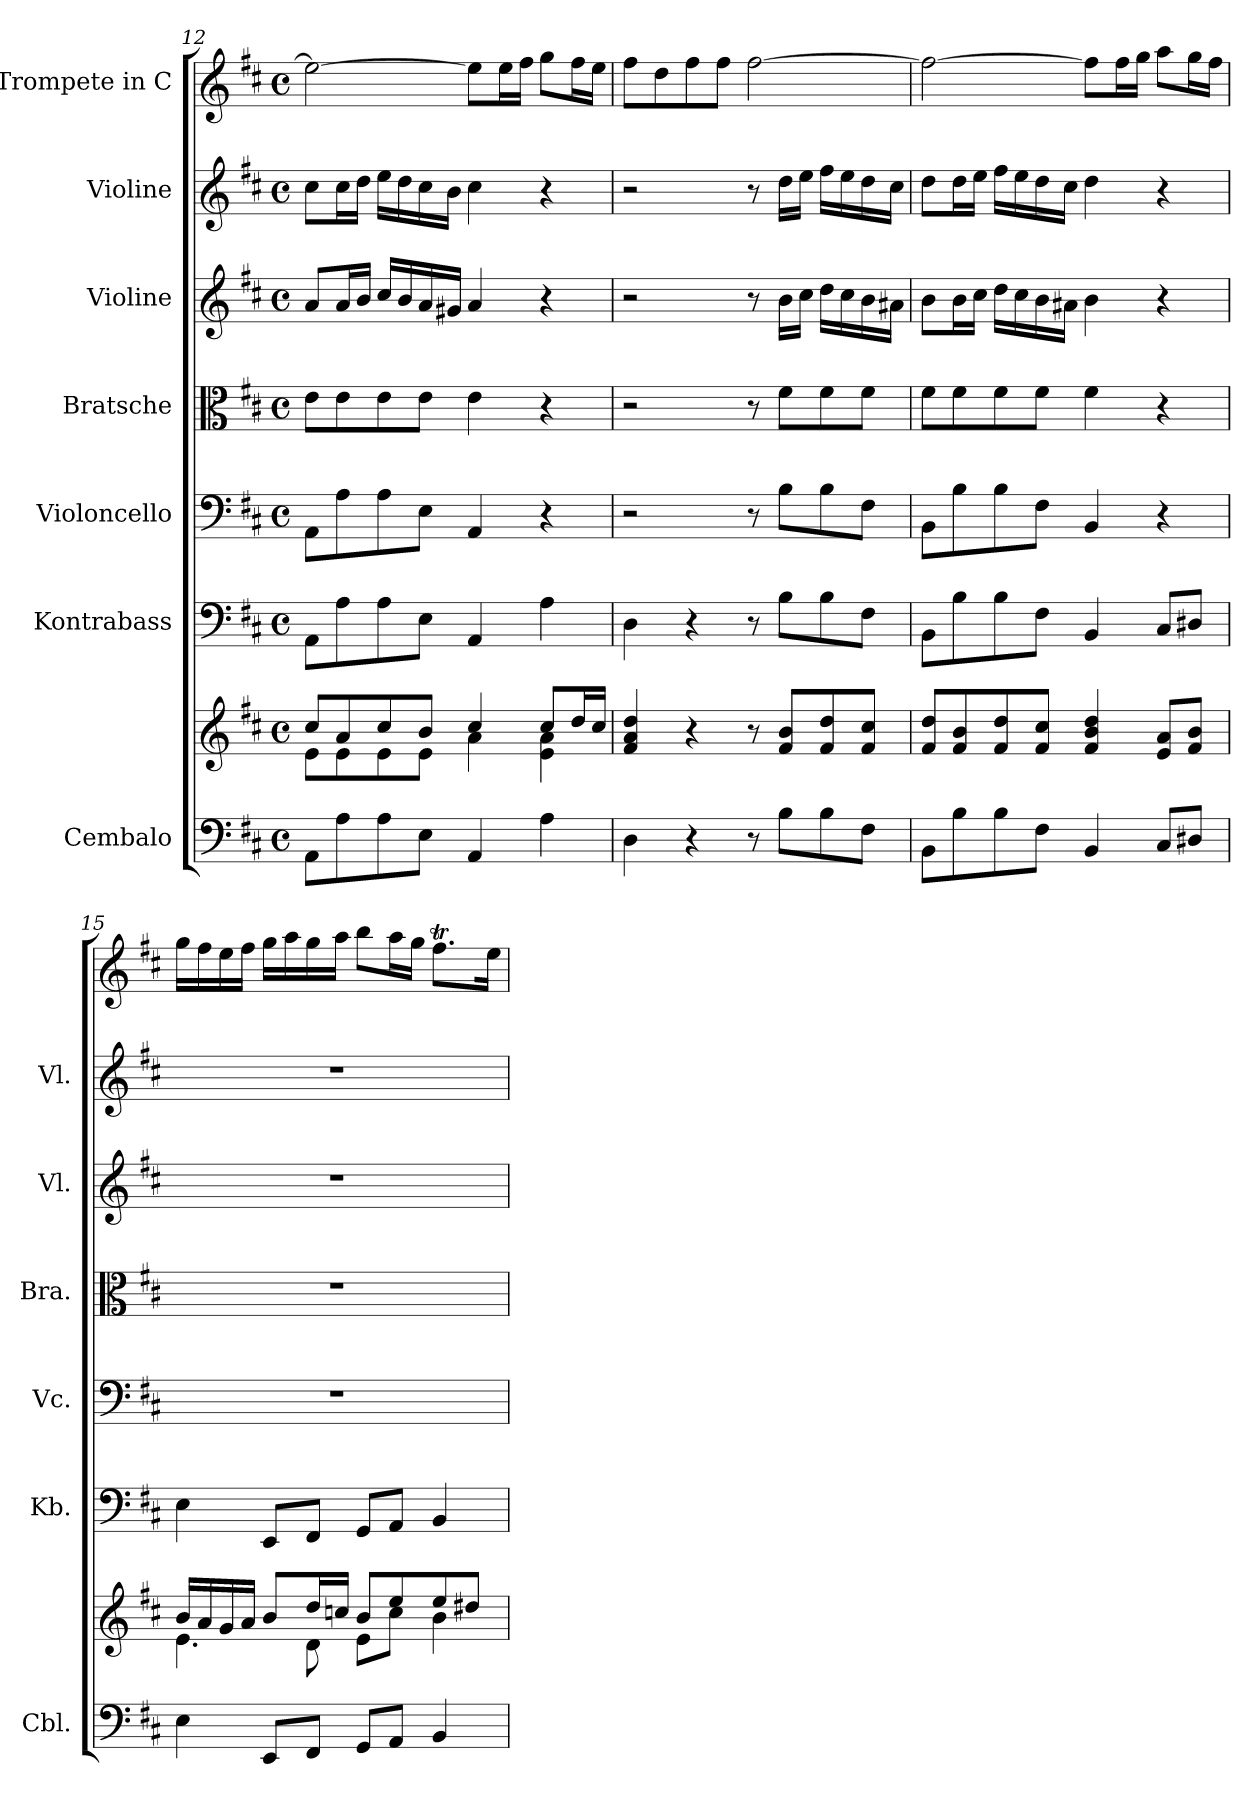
**kern	**kern	**kern	**kern	**kern	**kern	**kern	**kern
*part7	*part7	*part6	*part5	*part4	*part3	*part2	*part1
*staff8	*staff7	*staff6	*staff5	*staff4	*staff3	*staff2	*staff1
*I"Cembalo	*	*I"Kontrabass	*I"Violoncello	*I"Bratsche	*I"Violine	*I"Violine	*I"Trompete in C
*I'Cbl.	*	*I'Kb.	*I'Vc.	*I'Bra.	*I'Vl.	*I'Vl.	*
!!LO:LB:g=z
*clefF4	*clefG2	*clefF4	*clefF4	*clefC3	*clefG2	*clefG2	*clefG2
*	*	*ITrd7c12	*	*	*	*	*
*k[f#c#]	*k[f#c#]	*k[f#c#]	*k[f#c#]	*k[f#c#]	*k[f#c#]	*k[f#c#]	*k[f#c#]
*M4/4	*M4/4	*M4/4	*M4/4	*M4/4	*M4/4	*M4/4	*M4/4
*met(c)	*met(c)	*met(c)	*met(c)	*met(c)	*met(c)	*met(c)	*met(c)
=12	=12	=12	=12	=12	=12	=12	=12
*	*^	*	*	*	*	*	*
8AA\L	8cc#/L	8e\L	8AAA\L	8AA\L	8e\L	8a/L	8cc#\L	2ee\_
8A\	8a/	8e\	8AA\	8A\	8e\	16a/L	16cc#\L	.
.	.	.	.	.	.	16b/JJ	16dd\JJ	.
8A\	8cc#/	8e\	8AA\	8A\	8e\	16cc#/LL	16ee\LL	.
.	.	.	.	.	.	16b/	16dd\	.
8E\J	8b/J	8e\J	8EE\J	8E\J	8e\J	16a/	16cc#\	.
.	.	.	.	.	.	16g#X/JJ	16b\JJ	.
4AA/	4cc#/	4a\	4AAA/	4AA/	4e\	4a/	4cc#\	8ee\L]
.	.	.	.	.	.	.	.	16ee\L
.	.	.	.	.	.	.	.	16ff#\JJ
4A\	8cc#/L	4e\ 4a\	4AA\	4r	4r	4r	4r	8gg\L
.	16dd/L	.	.	.	.	.	.	16ff#\L
.	16cc#/JJ	.	.	.	.	.	.	16ee\JJ
*	*v	*v	*	*	*	*	*	*
=13	=13	=13	=13	=13	=13	=13	=13
4D\	4f#/ 4a/ 4dd/	4DD\	2r	2r	2r	2r	8ff#\L
.	.	.	.	.	.	.	8dd\
4r	4r	4r	.	.	.	.	8ff#\
.	.	.	.	.	.	.	8ff#\J
8r	8r	8r	8r	8r	8r	8r	[2ff#\
8B\L	8f#/ 8b/L	8BB\L	8B\L	8f#\L	16b\LL	16dd\LL	.
.	.	.	.	.	16cc#\JJ	16ee\JJ	.
8B\	8f#/ 8dd/	8BB\	8B\	8f#\	16dd\LL	16ff#\LL	.
.	.	.	.	.	16cc#\	16ee\	.
8F#\J	8f#/ 8cc#/J	8FF#\J	8F#\J	8f#\J	16b\	16dd\	.
.	.	.	.	.	16a#X\JJ	16cc#\JJ	.
=14	=14	=14	=14	=14	=14	=14	=14
8BB\L	8f#/ 8dd/L	8BBB\L	8BB\L	8f#\L	8b\L	8dd\L	2ff#\_
8B\	8f#/ 8b/	8BB\	8B\	8f#\	16b\L	16dd\L	.
.	.	.	.	.	16cc#\JJ	16ee\JJ	.
8B\	8f#/ 8dd/	8BB\	8B\	8f#\	16dd\LL	16ff#\LL	.
.	.	.	.	.	16cc#\	16ee\	.
8F#\J	8f#/ 8cc#/J	8FF#\J	8F#\J	8f#\J	16b\	16dd\	.
.	.	.	.	.	16a#X\JJ	16cc#\JJ	.
4BB/	4f#/ 4b/ 4dd/	4BBB/	4BB/	4f#\	4b\	4dd\	8ff#\L]
.	.	.	.	.	.	.	16ff#\L
.	.	.	.	.	.	.	16gg\JJ
8C#/L	8e/ 8a/L	8CC#/L	4r	4r	4r	4r	8aa\L
8D#X/J	8f#/ 8b/J	8DD#X/J	.	.	.	.	16gg\L
.	.	.	.	.	.	.	16ff#\JJ
=15	=15	=15	=15	=15	=15	=15	=15
*	*^	*	*	*	*	*	*
4E\	16b/LL	4.e\	4EE\	1r	1r	1r	1r	16gg\LL
.	16a/	.	.	.	.	.	.	16ff#\
.	16g/	.	.	.	.	.	.	16ee\
.	16a/JJ	.	.	.	.	.	.	16ff#\JJ
8EE/L	8b/L	.	8EEE/L	.	.	.	.	16gg\LL
.	.	.	.	.	.	.	.	16aa\
8FF#/J	16dd/L	8d\	8FFF#/J	.	.	.	.	16gg\
.	16ccn/JJ	.	.	.	.	.	.	16aa\JJ
8GG/L	8b/L	8e\L	8GGG/L	.	.	.	.	8bb\L
8AA/J	8ee/	8cc\J	8AAA/J	.	.	.	.	16aa\L
.	.	.	.	.	.	.	.	16gg\JJ
4BB/	8ee/	4b\	4BBB/	.	.	.	.	8.ff#t\L
.	8dd#X/J	.	.	.	.	.	.	.
.	.	.	.	.	.	.	.	16ee\Jk
*	*v	*v	*	*	*	*	*	*
=	=	=	=	=	=	=	=
*-	*-	*-	*-	*-	*-	*-	*-
